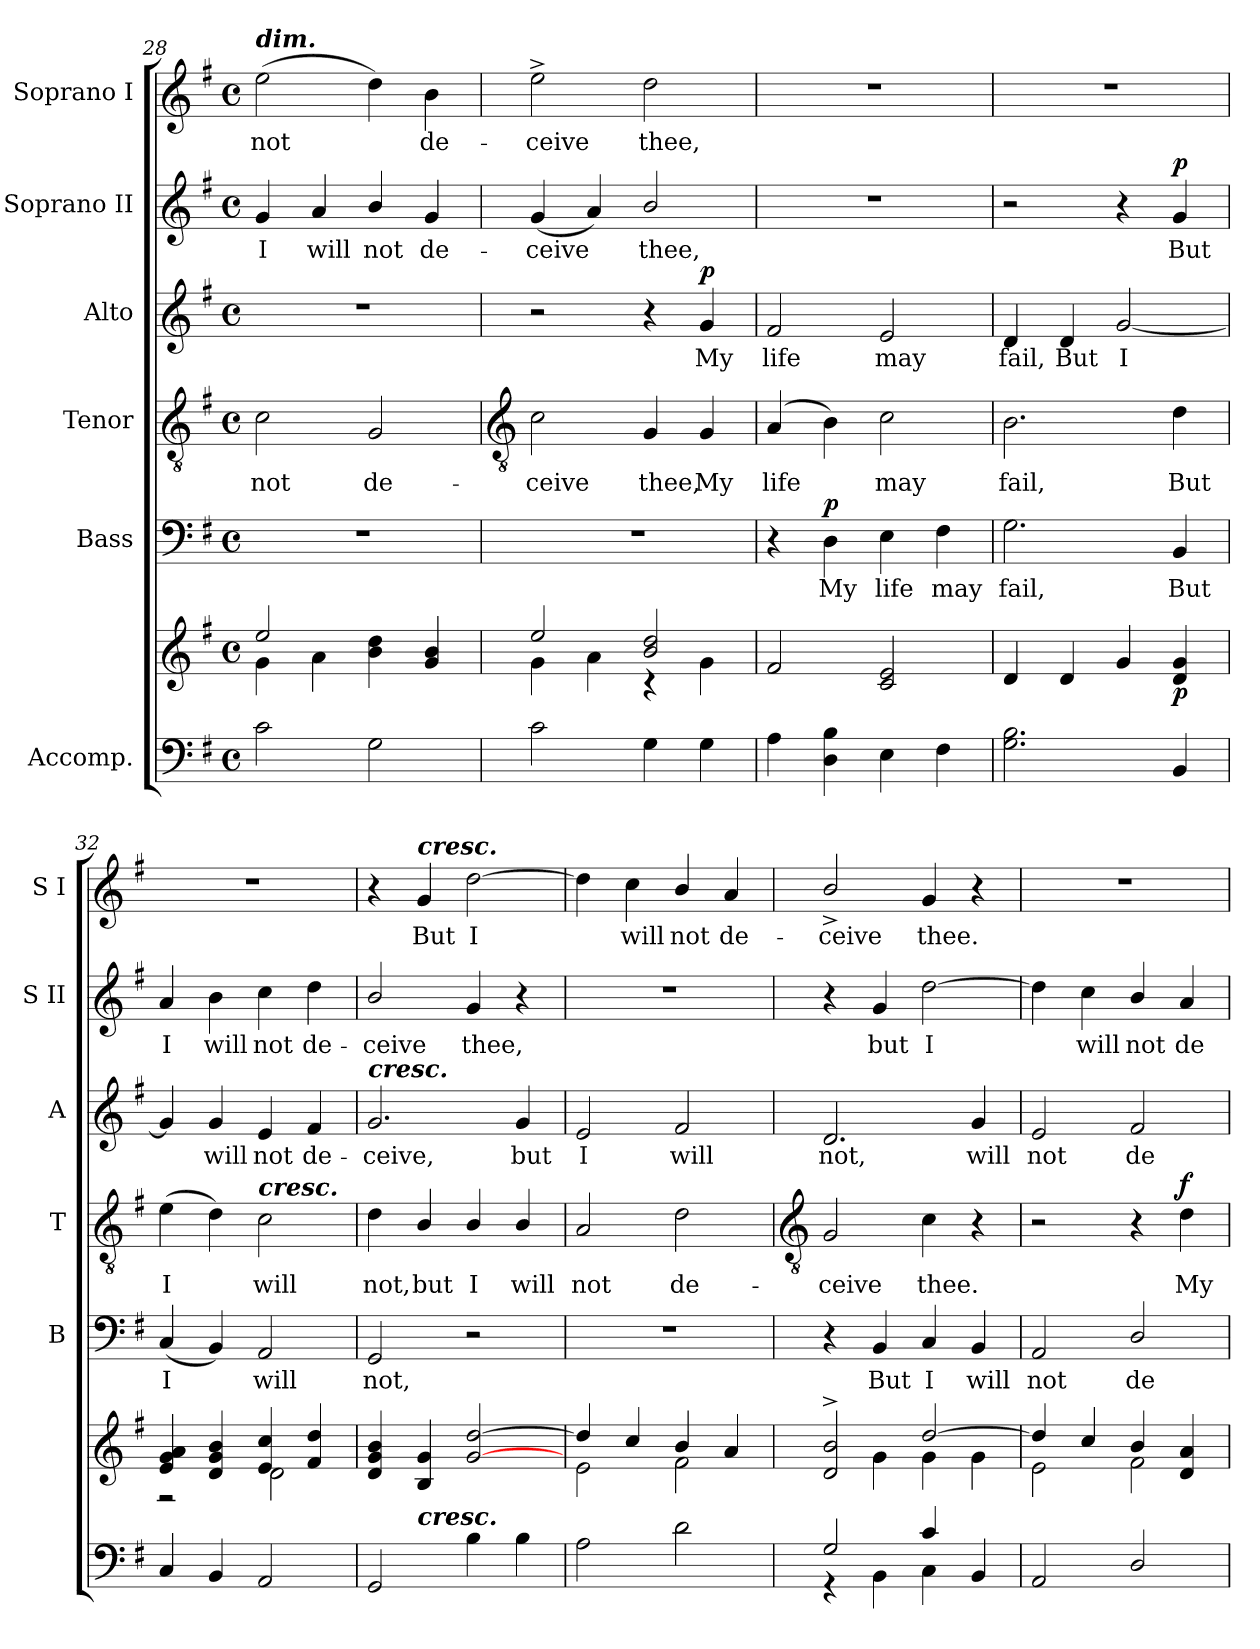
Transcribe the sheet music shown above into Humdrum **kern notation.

**kern	**kern	**dynam	**kern	**text	**dynam	**kern	**text	**dynam	**kern	**text	**dynam	**kern	**text	**dynam	**kern	**text
*part6	*part6	*part6	*part5	*part5	*part5	*part4	*part4	*part4	*part3	*part3	*part3	*part2	*part2	*part2	*part1	*part1
*staff7	*staff6	*staff6/7	*staff5	*staff5	*staff5	*staff4	*staff4	*staff4	*staff3	*staff3	*staff3	*staff2	*staff2	*staff2	*staff1	*staff1
*I"Accomp.	*	*	*I"Bass	*	*	*I"Tenor	*	*	*I"Alto	*	*	*I"Soprano II	*	*	*I"Soprano I	*
*	*	*	*I'B	*	*	*I'T	*	*	*I'A	*	*	*I'S II	*	*	*I'S I	*
*clefF4	*clefG2	*	*clefF4	*	*	*clefGv2	*	*	*clefG2	*	*	*clefG2	*	*	*clefG2	*
*k[f#]	*k[f#]	*	*k[f#]	*	*	*k[f#]	*	*	*k[f#]	*	*	*k[f#]	*	*	*k[f#]	*
*G:	*G:	*	*G:	*	*	*G:	*	*	*G:	*	*	*G:	*	*	*G:	*
*M4/4	*M4/4	*	*M4/4	*	*	*M4/4	*	*	*M4/4	*	*	*M4/4	*	*	*M4/4	*
*met(c)	*met(c)	*	*met(c)	*	*	*met(c)	*	*	*met(c)	*	*	*met(c)	*	*	*met(c)	*
=28	=28	=28	=28	=28	=28	=28	=28	=28	=28	=28	=28	=28	=28	=28	=28	=28
*	*^	*	*	*	*	*	*	*	*	*	*	*	*	*	*	*
!	!	!	!	!	!	!	!	!	!	!	!	!	!	!	!	!LO:TX:a:Bi:t=dim.	!
!	!	!	!	!	!	!	!	!LO:LY:b	!	!	!	!	!	!LO:LY:b	!	!	!LO:LY:b
2c	2ee/	4g\	.	1r	.	.	2c	not	.	1r	.	.	4g	I	.	(>2ee	not
!	!	!	!	!	!	!	!	!	!	!	!	!	!	!LO:LY:b	!	!	!
.	.	4a\	.	.	.	.	.	.	.	.	.	.	4a	will	.	.	.
!	!	!	!	!	!	!	!	!LO:LY:b	!	!	!	!	!	!LO:LY:b	!	!	!
2G	4b\ 4dd\	2ryy	.	.	.	.	2G	de-	.	.	.	.	4b/	not	.	4dd)	.
!	!	!	!	!	!	!	!	!	!	!	!	!	!	!LO:LY:b	!	!	!LO:LY:b
.	4g/ 4b/	.	.	.	.	.	.	.	.	.	.	.	4g	de-	.	4b	de-
!!LO:LB:g=z
=29	=29	=29	=29	=29	=29	=29	=29	=29	=29	=29	=29	=29	=29	=29	=29	=29	=29
*	*	*	*	*	*	*	*clefGv2	*	*	*	*	*	*	*	*	*	*
!	!	!	!	!	!	!	!	!LO:LY:b	!	!	!	!	!	!LO:LY:b	!	!	!LO:LY:b
2c	2ee/	4g\	.	1r	.	.	2c	-ceive	.	2r	.	.	(<4g	-ceive	.	2ee^	-ceive
.	.	4a\	.	.	.	.	.	.	.	.	.	.	4a)	.	.	.	.
!	!	!	!	!	!	!	!	!LO:LY:b	!	!	!	!	!	!LO:LY:b	!	!	!LO:LY:b
4G	2b/ 2dd/	4r	.	.	.	.	4G	thee,	.	4r	.	.	2b/	thee,	.	2dd	thee,
!	!	!	!	!	!	!	!	!LO:LY:b	!	!	!LO:LY:b	!LO:DY:b	!	!	!	!	!
4G	.	4g\	.	.	.	.	4G	My	.	4g	My	p	.	.	.	.	.
=30	=30	=30	=30	=30	=30	=30	=30	=30	=30	=30	=30	=30	=30	=30	=30	=30	=30
!	!	!	!	!	!	!	!	!LO:LY:b	!	!	!LO:LY:b	!	!	!	!	!	!
4A	2f#/	1ryy	.	4r	.	.	(<4A	life	.	2f#	life	.	1r	.	.	1r	.
!	!	!	!	!	!LO:LY:b	!LO:DY:b	!	!	!	!	!	!	!	!	!	!	!
4D 4B	.	.	.	4D	My	p	4B)	.	.	.	.	.	.	.	.	.	.
!	!	!	!	!	!LO:LY:b	!	!	!LO:LY:b	!	!	!LO:LY:b	!	!	!	!	!	!
4E	2c/ 2e/	.	.	4E	life	.	2c	may	.	2e	may	.	.	.	.	.	.
!	!	!	!	!	!LO:LY:b	!	!	!	!	!	!	!	!	!	!	!	!
4F#	.	.	.	4F#	may	.	.	.	.	.	.	.	.	.	.	.	.
=31	=31	=31	=31	=31	=31	=31	=31	=31	=31	=31	=31	=31	=31	=31	=31	=31	=31
!	!	!	!	!	!LO:LY:b	!	!	!LO:LY:b	!	!	!LO:LY:b	!	!	!	!	!	!
2.G 2.B	4d/	1ryy	.	2.G	fail,	.	2.B	fail,	.	4d	fail,	.	2r	.	.	1r	.
!	!	!	!	!	!	!	!	!	!	!	!LO:LY:b	!	!	!	!	!	!
.	4d/	.	.	.	.	.	.	.	.	4d	But	.	.	.	.	.	.
!	!	!	!	!	!	!	!	!	!	!	!LO:LY:b	!	!	!	!	!	!
.	4g/	.	.	.	.	.	.	.	.	[2g	I	.	4r	.	.	.	.
!	!	!	!LO:DY:b	!	!LO:LY:b	!	!	!LO:LY:b	!	!	!	!	!	!LO:LY:b	!LO:DY:b	!	!
4BB	4d/ 4g/	.	p	4BB	But	.	4d	But	.	.	.	.	4g	But	p	.	.
=32	=32	=32	=32	=32	=32	=32	=32	=32	=32	=32	=32	=32	=32	=32	=32	=32	=32
!	!	!	!	!	!LO:LY:b	!	!	!LO:LY:b	!	!	!	!	!	!LO:LY:b	!	!	!
4C	4e/ 4g/ 4a/	2r	.	(<4C	I	.	(>4e	I	.	4g]	.	.	4a	I	.	1r	.
!	!	!	!	!	!	!	!	!	!	!	!LO:LY:b	!	!	!LO:LY:b	!	!	!
4BB	4d/ 4g/ 4b/	.	.	4BB)	.	.	4d)	.	.	4g	will	.	4b	will	.	.	.
!	!	!	!	!	!	!	!LO:TX:a:Bi:t=cresc.	!	!	!	!	!	!	!	!	!	!
!	!	!	!	!	!LO:LY:b	!	!	!LO:LY:b	!	!	!LO:LY:b	!	!	!LO:LY:b	!	!	!
2AA	4e/ 4cc/	2d\	.	2AA	will	.	2c	will	.	4e	not	.	4cc	not	.	.	.
!	!	!	!	!	!	!	!	!	!	!	!LO:LY:b	!	!	!LO:LY:b	!	!	!
.	4f#/ 4dd/	.	.	.	.	.	.	.	.	4f#	de-	.	4dd	de-	.	.	.
=33	=33	=33	=33	=33	=33	=33	=33	=33	=33	=33	=33	=33	=33	=33	=33	=33	=33
!	!	!	!	!	!	!	!	!	!	!LO:TX:a:Bi:t=cresc.	!	!	!	!	!	!	!
!	!	!	!	!	!LO:LY:b	!	!	!LO:LY:b	!	!	!LO:LY:b	!	!	!LO:LY:b	!	!	!
2GG	4d/ 4g/ 4b/	1ryy	.	2GG	not,	.	4d	not,	.	2.g	-ceive,	.	2b/	-ceive	.	4r	.
!	!	!	!	!	!	!	!	!	!	!	!	!	!	!	!	!LO:TX:a:Bi:t=cresc.	!
!	!LO:TX:b:Bi:t=cresc.	!	!	!	!	!	!	!	!	!	!	!	!	!	!	!	!
!	!	!	!	!	!	!	!	!LO:LY:b	!	!	!	!	!	!	!	!	!LO:LY:b
.	4B/ 4g/	.	.	.	.	.	4B/	but	.	.	.	.	.	.	.	4g	But
!	!	!	!	!	!	!	!	!LO:LY:b	!	!	!	!	!	!LO:LY:b	!	!	!LO:LY:b
4B\	[2g/ [2dd/	.	.	2r	.	.	4B/	I	.	.	.	.	4g	thee,	.	[2dd	I
!	!	!	!	!	!	!	!	!LO:LY:b	!	!	!LO:LY:b	!	!	!	!	!	!
4B\	.	.	.	.	.	.	4B/	will	.	4g	but	.	4r	.	.	.	.
=34	=34	=34	=34	=34	=34	=34	=34	=34	=34	=34	=34	=34	=34	=34	=34	=34	=34
!	!	!	!	!	!	!	!	!LO:LY:b	!	!	!LO:LY:b	!	!	!	!	!	!
2A	4dd/]	2e\	.	1r	.	.	2A	not	.	2e	I	.	1r	.	.	4dd]	.
!	!	!	!	!	!	!	!	!	!	!	!	!	!	!	!	!	!LO:LY:b
.	4cc/	.	.	.	.	.	.	.	.	.	.	.	.	.	.	4cc	will
!	!	!	!	!	!	!	!	!LO:LY:b	!	!	!LO:LY:b	!	!	!	!	!	!LO:LY:b
2d	4b/	2f#\	.	.	.	.	2d	de-	.	2f#	will	.	.	.	.	4b/	not
!	!	!	!	!	!	!	!	!	!	!	!	!	!	!	!	!	!LO:LY:b
.	4a/	.	.	.	.	.	.	.	.	.	.	.	.	.	.	4a	de-
!!LO:LB:g=z
=35	=35	=35	=35	=35	=35	=35	=35	=35	=35	=35	=35	=35	=35	=35	=35	=35	=35
*	*	*	*	*	*	*	*clefGv2	*	*	*	*	*	*	*	*	*	*
*^	*	*	*	*	*	*	*	*	*	*	*	*	*	*	*	*	*
!	!	!	!	!	!	!	!	!	!LO:LY:b	!	!	!LO:LY:b	!	!	!	!	!	!LO:LY:b
2G/	4r	2d/^ 2b/^	4ryy	.	4r	.	.	2G	-ceive	.	2.d	not,	.	4r	.	.	2b^/	-ceive
!	!	!	!	!	!	!LO:LY:b	!	!	!	!	!	!	!	!	!LO:LY:b	!	!	!
.	4BB\	.	4g\	.	4BB	But	.	.	.	.	.	.	.	4g	but	.	.	.
!	!	!	!	!	!	!LO:LY:b	!	!	!LO:LY:b	!	!	!	!	!	!LO:LY:b	!	!	!LO:LY:b
4c/	4C\	[2dd/	4g\	.	4C	I	.	4c	thee.	.	.	.	.	[2dd	I	.	4g	thee.
!	!	!	!	!	!	!LO:LY:b	!	!	!	!	!	!LO:LY:b	!	!	!	!	!	!
4ryy	4BB/	.	4g\	.	4BB	will	.	4r	.	.	4g	will	.	.	.	.	4r	.
=36	=36	=36	=36	=36	=36	=36	=36	=36	=36	=36	=36	=36	=36	=36	=36	=36	=36	=36
!	!	!	!	!	!	!LO:LY:b	!	!	!	!	!	!LO:LY:b	!	!	!	!	!	!
1ryy	2AA/	4dd/]	2e\	.	2AA	not	.	2r	.	.	2e	not	.	4dd]	.	.	1r	.
!	!	!	!	!	!	!	!	!	!	!	!	!	!	!	!LO:LY:b	!	!	!
.	.	4cc/	.	.	.	.	.	.	.	.	.	.	.	4cc	will	.	.	.
!	!	!	!	!	!	!LO:LY:b	!	!	!	!	!	!LO:LY:b	!	!	!LO:LY:b	!	!	!
.	2D/	4b/	2f#\	.	2D/	de-	.	4r	.	.	2f#	de-	.	4b/	not	.	.	.
!	!	!	!	!	!	!	!	!	!LO:LY:b	!LO:DY:b	!	!	!	!	!LO:LY:b	!	!	!
.	.	4d/ 4a/	.	.	.	.	.	4d	My	f	.	.	.	4a	de-	.	.	.
*v	*v	*	*	*	*	*	*	*	*	*	*	*	*	*	*	*	*	*
*	*v	*v	*	*	*	*	*	*	*	*	*	*	*	*	*	*	*
=	=	=	=	=	=	=	=	=	=	=	=	=	=	=	=	=
*-	*-	*-	*-	*-	*-	*-	*-	*-	*-	*-	*-	*-	*-	*-	*-	*-
